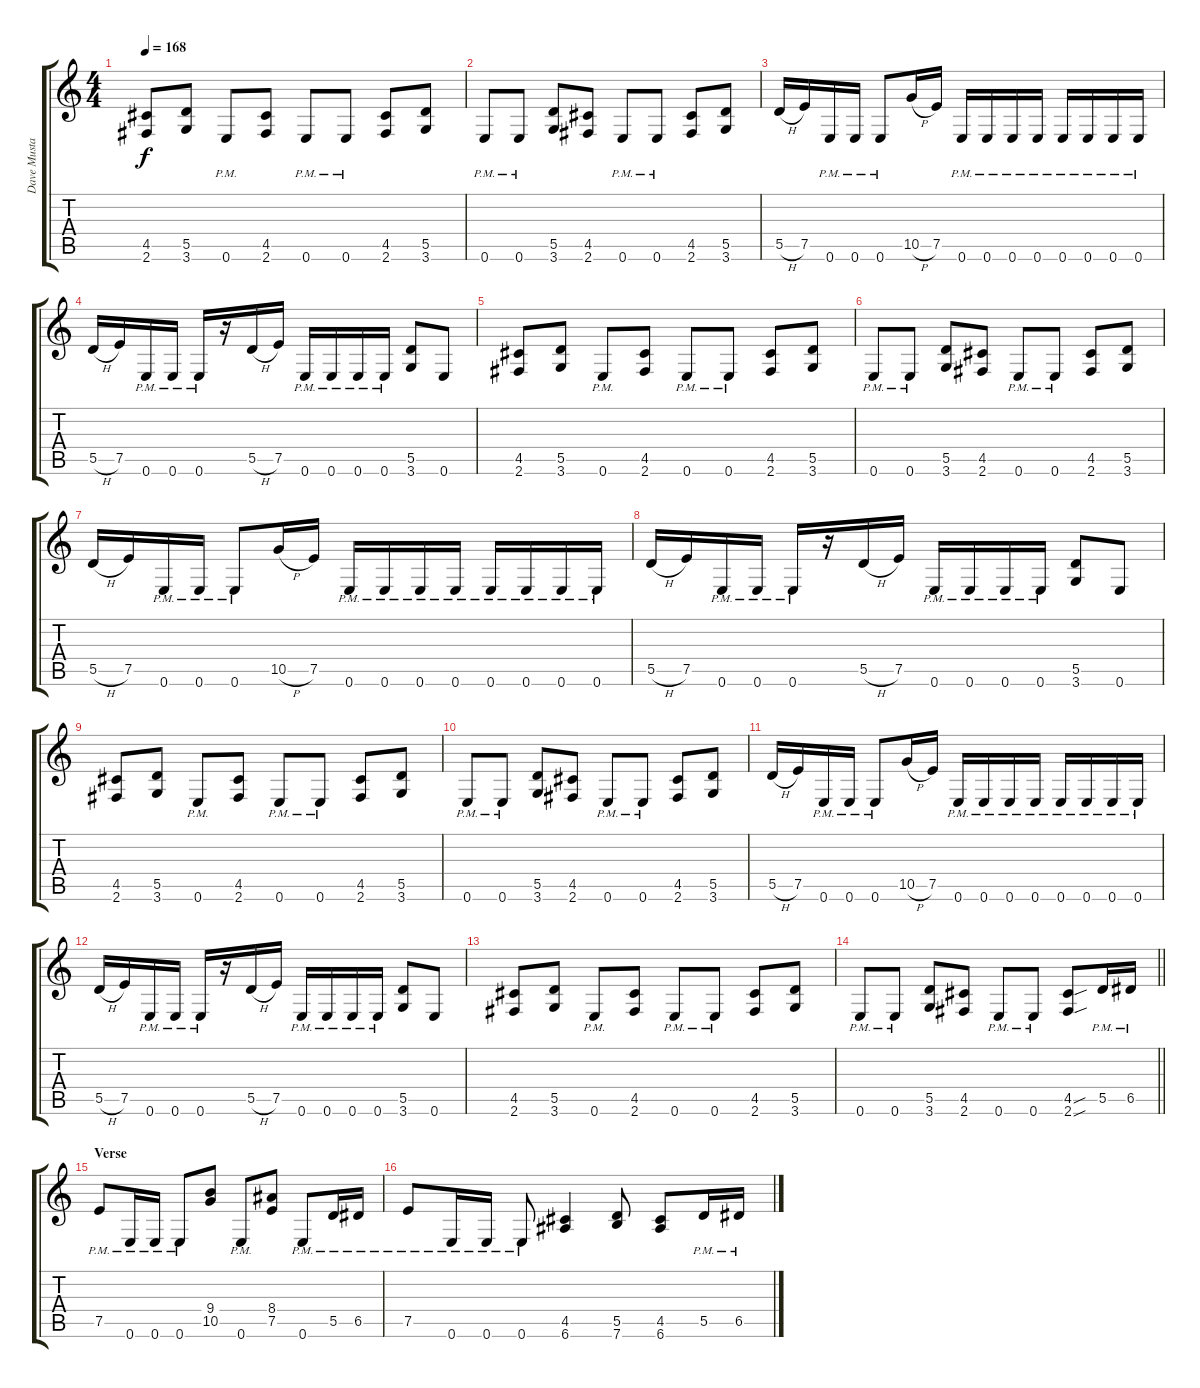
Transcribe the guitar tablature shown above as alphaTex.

\track ("Dave Mustaine" "Dave Musta") {instrument distortionguitar}
\staff {score tabs}
\tuning (E4 B3 G3 D3 A2 E2) {hide}
\ts (4 4)
\tempo 168
\clef g2
\ks c
(4.5 2.6).8{dy f} (5.5 3.6).8 0.6{pm}.8 (4.5 2.6).8 0.6{pm}.8 0.6{pm}.8 (4.5 2.6).8 (5.5 3.6).8 |
0.6{pm}.8 0.6{pm}.8 (5.5 3.6).8 (4.5 2.6).8 0.6{pm}.8 0.6{pm}.8 (4.5 2.6).8 (5.5 3.6).8 |
5.5{h}.16 7.5.16 0.6{pm}.16 0.6{pm}.16 0.6{pm}.8 10.5{h}.16 7.5.16 0.6{pm}.16 0.6{pm}.16 0.6{pm}.16 0.6{pm}.16 0.6{pm}.16 0.6{pm}.16 0.6{pm}.16 0.6{pm}.16 |
5.5{h}.16 7.5.16 0.6{pm}.16 0.6{pm}.16 0.6{pm}.16 r.16 5.5{h}.16 7.5.16 0.6{pm}.16 0.6{pm}.16 0.6{pm}.16 0.6{pm}.16 (5.5 3.6).8 0.6.8 |
(4.5 2.6).8 (5.5 3.6).8 0.6{pm}.8 (4.5 2.6).8 0.6{pm}.8 0.6{pm}.8 (4.5 2.6).8 (5.5 3.6).8 |
0.6{pm}.8 0.6{pm}.8 (5.5 3.6).8 (4.5 2.6).8 0.6{pm}.8 0.6{pm}.8 (4.5 2.6).8 (5.5 3.6).8 |
5.5{h}.16 7.5.16 0.6{pm}.16 0.6{pm}.16 0.6{pm}.8 10.5{h}.16 7.5.16 0.6{pm}.16 0.6{pm}.16 0.6{pm}.16 0.6{pm}.16 0.6{pm}.16 0.6{pm}.16 0.6{pm}.16 0.6{pm}.16 |
5.5{h}.16 7.5.16 0.6{pm}.16 0.6{pm}.16 0.6{pm}.16 r.16 5.5{h}.16 7.5.16 0.6{pm}.16 0.6{pm}.16 0.6{pm}.16 0.6{pm}.16 (5.5 3.6).8 0.6.8 |
(4.5 2.6).8 (5.5 3.6).8 0.6{pm}.8 (4.5 2.6).8 0.6{pm}.8 0.6{pm}.8 (4.5 2.6).8 (5.5 3.6).8 |
0.6{pm}.8 0.6{pm}.8 (5.5 3.6).8 (4.5 2.6).8 0.6{pm}.8 0.6{pm}.8 (4.5 2.6).8 (5.5 3.6).8 |
5.5{h}.16 7.5.16 0.6{pm}.16 0.6{pm}.16 0.6{pm}.8 10.5{h}.16 7.5.16 0.6{pm}.16 0.6{pm}.16 0.6{pm}.16 0.6{pm}.16 0.6{pm}.16 0.6{pm}.16 0.6{pm}.16 0.6{pm}.16 |
5.5{h}.16 7.5.16 0.6{pm}.16 0.6{pm}.16 0.6{pm}.16 r.16 5.5{h}.16 7.5.16 0.6{pm}.16 0.6{pm}.16 0.6{pm}.16 0.6{pm}.16 (5.5 3.6).8 0.6.8 |
(4.5 2.6).8 (5.5 3.6).8 0.6{pm}.8 (4.5 2.6).8 0.6{pm}.8 0.6{pm}.8 (4.5 2.6).8 (5.5 3.6).8 |
\barLineRight lightlight
0.6{pm}.8 0.6{pm}.8 (5.5 3.6).8 (4.5 2.6).8 0.6{pm}.8 0.6{pm}.8 (4.5{sou} 2.6{sou}).8 5.5{pm}.16 6.5{pm}.16 |
\section ("" "Verse")
7.5{pm}.8 0.6{pm}.16 0.6{pm}.16 0.6{pm}.8 (9.4 10.5).8 0.6{pm}.8 (8.4 7.5).8 0.6{pm}.8 5.5{pm}.16 6.5{pm}.16 |
7.5{pm}.8 0.6{pm}.16 0.6{pm}.16 0.6{pm}.8 (4.5 6.6).4 (5.5 7.6).8 (4.5 6.6).8 5.5{pm}.16 6.5{pm}.16
